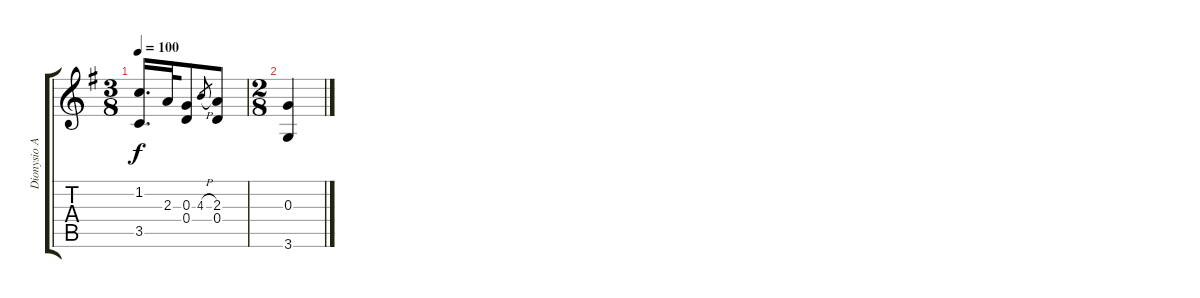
\track ("Dionysio Aguado" "Dionysio A") {instrument acousticguitarnylon}
\staff {score tabs}
\tuning (E4 B3 G3 D3 A2 E2) {hide}
\ts (3 8)
\tempo 100
\clef g2
\ks g
(1.2 3.5).16{d dy f} 2.3.32 (0.3 0.4).8 4.3{h}.8{gr} (2.3 0.4).8 |
\ts (2 8)
(0.3 3.6).4
